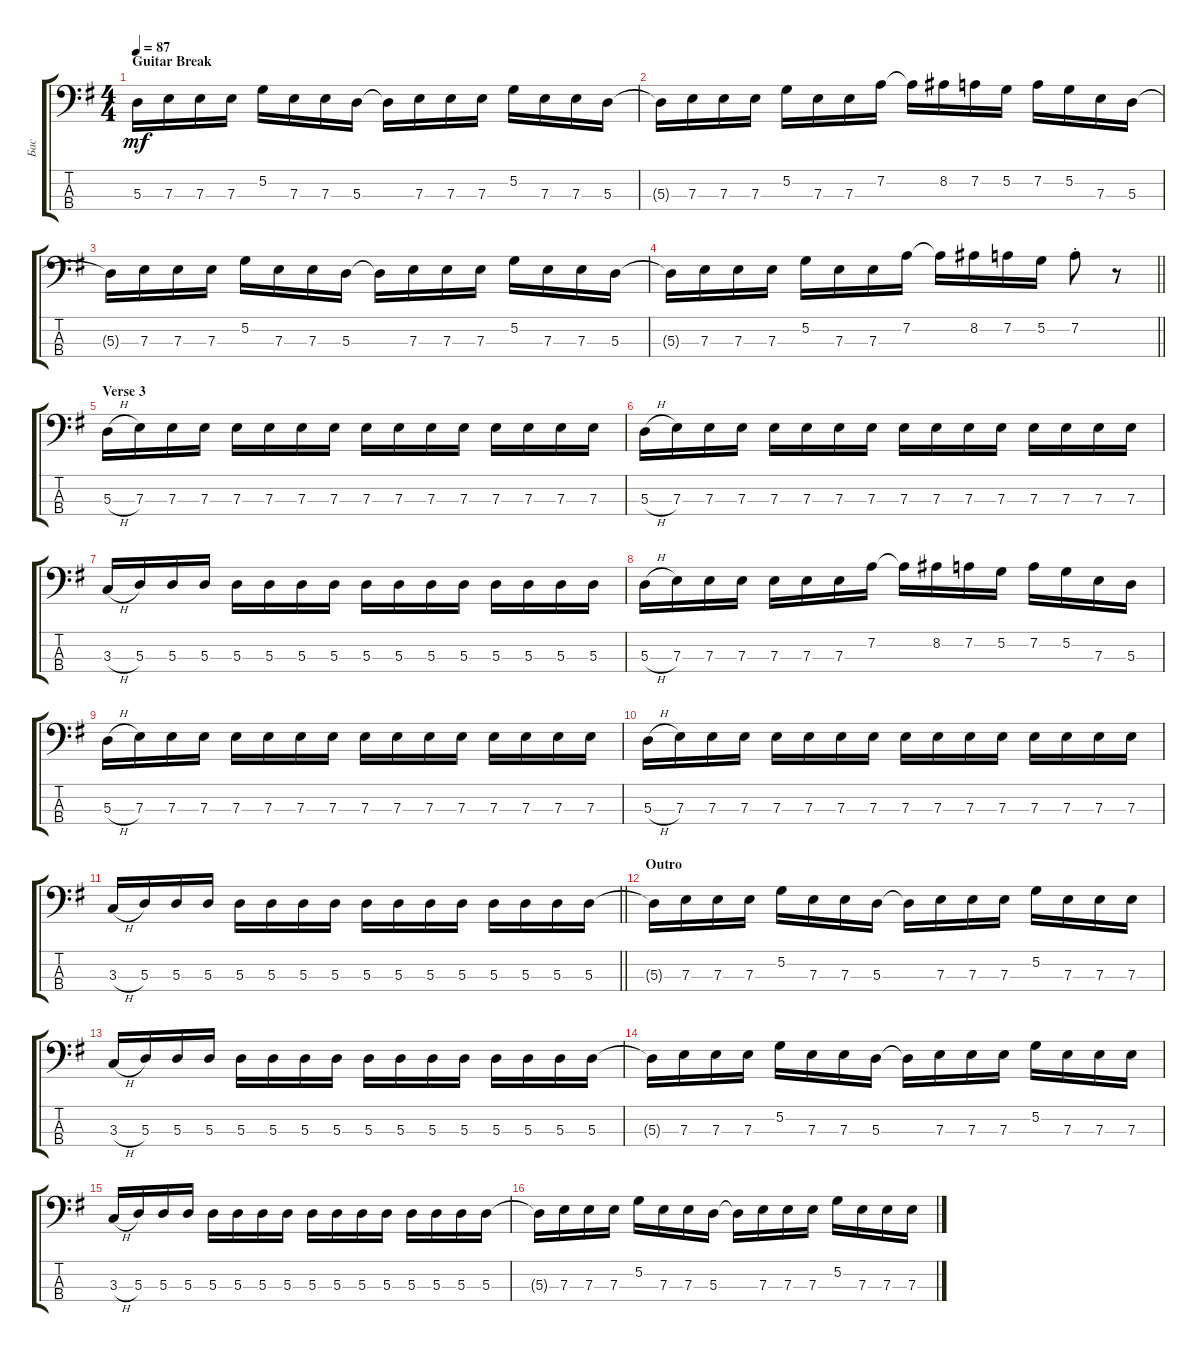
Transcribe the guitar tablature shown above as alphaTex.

\track ("Бас" "Бас") {instrument electricbassfinger}
\staff {score tabs}
\tuning (G2 D2 A1 E1) {hide}
\ts (4 4)
\section ("" "Guitar Break")
\tempo 87
\clef f4
\ks eminor
5.3{t}.16{dy mf} 7.3.16 7.3.16 7.3.16 5.2.16 7.3.16 7.3.16 5.3.16 5.3{t}.16 7.3.16 7.3.16 7.3.16 5.2.16 7.3.16 7.3.16 5.3.16 |
5.3{t}.16 7.3.16 7.3.16 7.3.16 5.2.16 7.3.16 7.3.16 7.2.16 7.2{t}.16 8.2.16 7.2.16 5.2.16 7.2.16 5.2.16 7.3.16 5.3.16 |
5.3{t}.16 7.3.16 7.3.16 7.3.16 5.2.16 7.3.16 7.3.16 5.3.16 5.3{t}.16 7.3.16 7.3.16 7.3.16 5.2.16 7.3.16 7.3.16 5.3.16 |
\barLineRight lightlight
5.3{t}.16 7.3.16 7.3.16 7.3.16 5.2.16 7.3.16 7.3.16 7.2.16 7.2{t}.16 8.2.16 7.2.16 5.2.16 7.2{st}.8 r.8 |
\section ("" "Verse 3")
5.3{h}.16 7.3.16 7.3.16 7.3.16 7.3.16 7.3.16 7.3.16 7.3.16 7.3.16 7.3.16 7.3.16 7.3.16 7.3.16 7.3.16 7.3.16 7.3.16 |
5.3{h}.16 7.3.16 7.3.16 7.3.16 7.3.16 7.3.16 7.3.16 7.3.16 7.3.16 7.3.16 7.3.16 7.3.16 7.3.16 7.3.16 7.3.16 7.3.16 |
3.3{h}.16 5.3.16 5.3.16 5.3.16 5.3.16 5.3.16 5.3.16 5.3.16 5.3.16 5.3.16 5.3.16 5.3.16 5.3.16 5.3.16 5.3.16 5.3.16 |
5.3{h}.16 7.3.16 7.3.16 7.3.16 7.3.16 7.3.16 7.3.16 7.2.16 7.2{t}.16 8.2.16 7.2.16 5.2.16 7.2.16 5.2.16 7.3.16 5.3.16 |
5.3{h}.16 7.3.16 7.3.16 7.3.16 7.3.16 7.3.16 7.3.16 7.3.16 7.3.16 7.3.16 7.3.16 7.3.16 7.3.16 7.3.16 7.3.16 7.3.16 |
5.3{h}.16 7.3.16 7.3.16 7.3.16 7.3.16 7.3.16 7.3.16 7.3.16 7.3.16 7.3.16 7.3.16 7.3.16 7.3.16 7.3.16 7.3.16 7.3.16 |
\barLineRight lightlight
3.3{h}.16 5.3.16 5.3.16 5.3.16 5.3.16 5.3.16 5.3.16 5.3.16 5.3.16 5.3.16 5.3.16 5.3.16 5.3.16 5.3.16 5.3.16 5.3.16 |
\section ("" "Outro")
5.3{t}.16 7.3.16 7.3.16 7.3.16 5.2.16 7.3.16 7.3.16 5.3.16 5.3{t}.16 7.3.16 7.3.16 7.3.16 5.2.16 7.3.16 7.3.16 7.3.16 |
3.3{h}.16 5.3.16 5.3.16 5.3.16 5.3.16 5.3.16 5.3.16 5.3.16 5.3.16 5.3.16 5.3.16 5.3.16 5.3.16 5.3.16 5.3.16 5.3.16 |
5.3{t}.16 7.3.16 7.3.16 7.3.16 5.2.16 7.3.16 7.3.16 5.3.16 5.3{t}.16 7.3.16 7.3.16 7.3.16 5.2.16 7.3.16 7.3.16 7.3.16 |
3.3{h}.16 5.3.16 5.3.16 5.3.16 5.3.16 5.3.16 5.3.16 5.3.16 5.3.16 5.3.16 5.3.16 5.3.16 5.3.16 5.3.16 5.3.16 5.3.16 |
5.3{t}.16 7.3.16 7.3.16 7.3.16 5.2.16 7.3.16 7.3.16 5.3.16 5.3{t}.16 7.3.16 7.3.16 7.3.16 5.2.16 7.3.16 7.3.16 7.3.16
